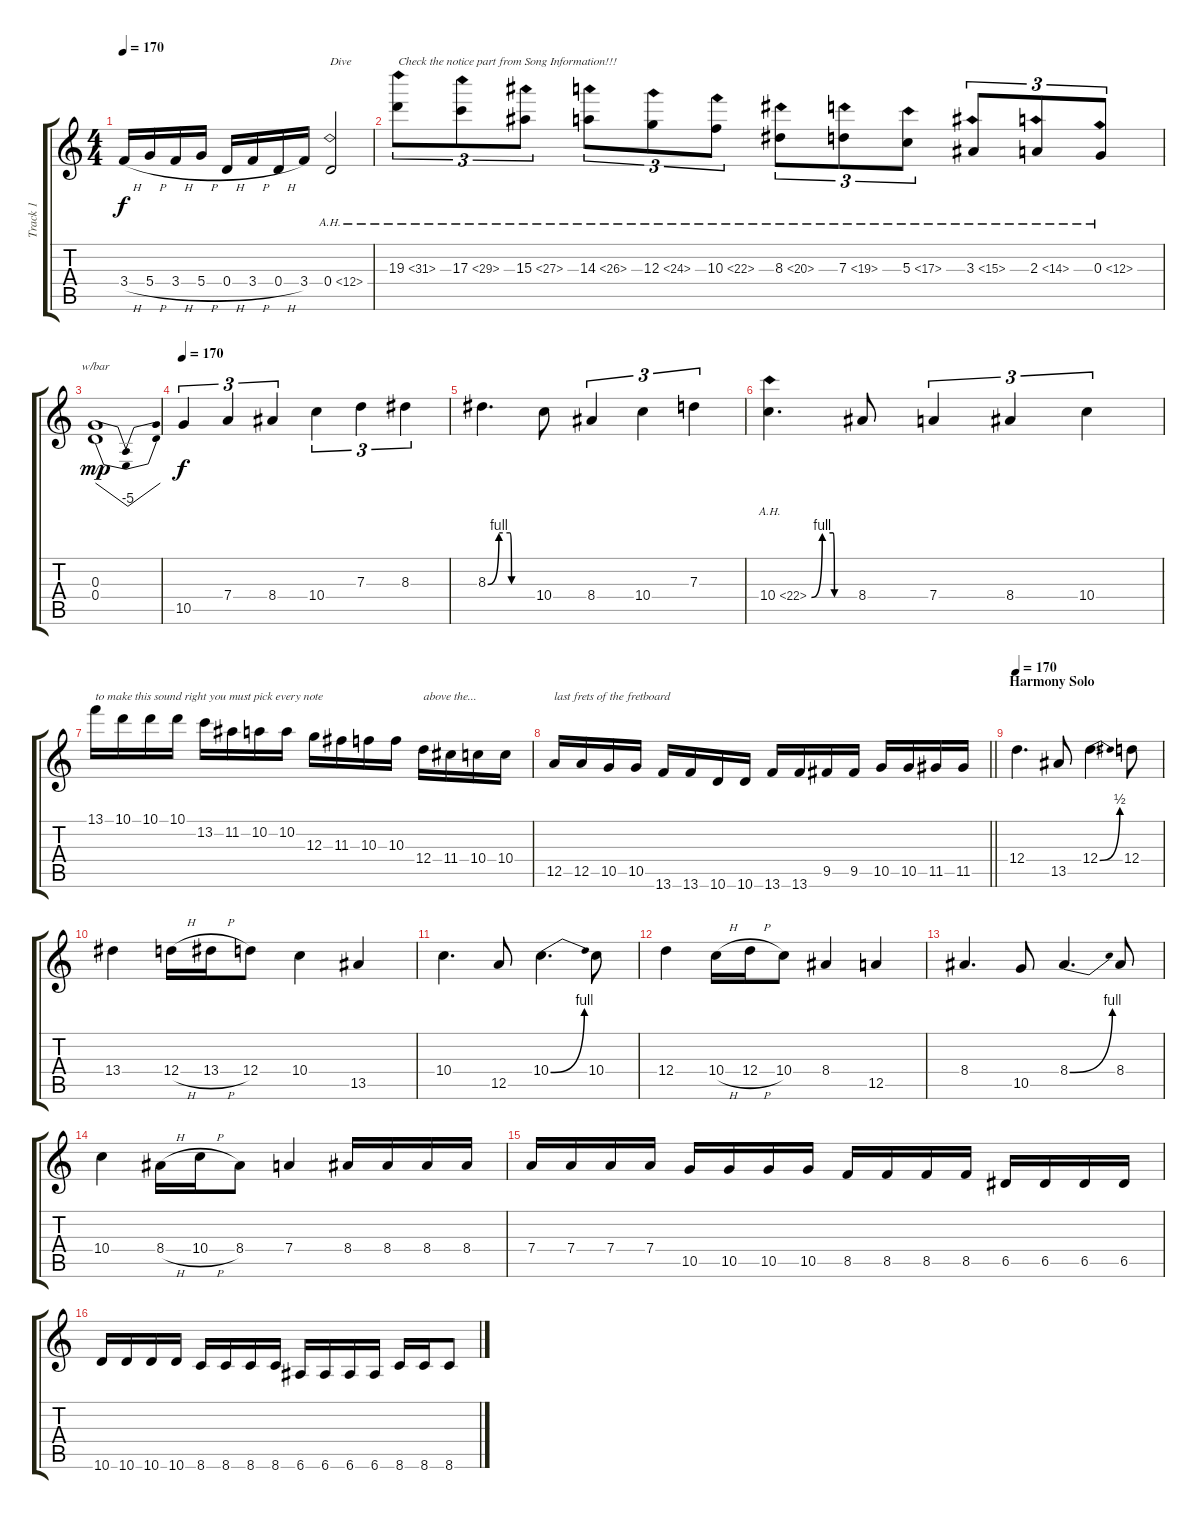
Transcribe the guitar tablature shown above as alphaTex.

\track ("Track 1" "Track 1") {instrument distortionguitar}
\staff {score tabs}
\tuning (E4 B3 G3 D3 A2 E2) {hide}
\ts (4 4)
\tempo 170
\clef g2
\ks c
3.4{h}.16{dy f} 5.4{h}.16 3.4{h}.16 5.4{h}.16 0.4{h}.16 3.4{h}.16 0.4{h}.16 3.4.16 0.4{ah 12}.2{txt "Dive"} |
19.3{ah 12}.8{tu (3 2) txt "Check the notice part from Song Information!!!"} 17.3{ah 12}.8{tu (3 2)} 15.3{ah 12}.8{tu (3 2)} 14.3{ah 12}.8{tu (3 2)} 12.3{ah 12}.8{tu (3 2)} 10.3{ah 12}.8{tu (3 2)} 8.3{ah 12}.8{tu (3 2)} 7.3{ah 12}.8{tu (3 2)} 5.3{ah 12}.8{tu (3 2)} 3.3{ah 12}.8{tu (3 2)} 2.3{ah 12}.8{tu (3 2)} 0.3{ah 12}.8{tu (3 2)} |
(0.3 0.4).1{tbe (dip default 0 0 30 -20 60 0) dy mp} |
\tempo 170
10.5.4{tu (3 2) dy f} 7.4.4{tu (3 2)} 8.4.4{tu (3 2)} 10.4.4{tu (3 2)} 7.3.4{tu (3 2)} 8.3.4{tu (3 2)} |
8.3{be (custom 0 0 15 4 30 4 32 0 45 0 60 0)}.4{d} 10.4.8 8.4.4{tu (3 2)} 10.4.4{tu (3 2)} 7.3.4{tu (3 2)} |
10.4{be (custom 0 0 15 4 30 4 32 0 45 0 60 0) ah 12}.4{d} 8.4.8 7.4.4{tu (3 2)} 8.4.4{tu (3 2)} 10.4.4{tu (3 2)} |
13.1.16{txt "to make this sound right you must pick every note"} 10.1.16 10.1.16 10.1.16 13.2.16 11.2.16 10.2.16 10.2.16{instrument guitarharmonics} 12.3.16{instrument guitarharmonics} 11.3.16{instrument distortionguitar} 10.3.16{instrument guitarharmonics} 10.3.16{instrument distortionguitar} 12.4.16{txt "above the..." instrument guitarharmonics} 11.4.16 10.4.16 10.4.16 |
\barLineRight lightlight
12.5.16{txt "last frets of the fretboard" instrument distortionguitar} 12.5.16 10.5.16 10.5.16 13.6.16 13.6.16 10.6.16 10.6.16 13.6.16 13.6.16 9.5.16 9.5.16 10.5.16 10.5.16 11.5.16 11.5.16 |
\section ("" "Harmony Solo")
\tempo 170
12.4.4{d} 13.5.8 12.4{be (bend 0 0 60 2)}.4{d} 12.4.8 |
13.4.4 12.4{h}.16 13.4{h}.16 12.4.8 10.4.4 13.5.4 |
10.4.4{d} 12.5.8 10.4{be (bend 0 0 60 4)}.4{d} 10.4.8 |
12.4.4 10.4{h}.16 12.4{h}.16 10.4.8 8.4.4 12.5.4 |
8.4.4{d} 10.5.8 8.4{be (bend 0 0 60 4)}.4{d} 8.4.8 |
10.4.4 8.4{h}.16 10.4{h}.16 8.4.8 7.4.4 8.4.16 8.4.16 8.4.16 8.4.16 |
7.4.16 7.4.16 7.4.16 7.4.16 10.5.16 10.5.16 10.5.16 10.5.16 8.5.16 8.5.16 8.5.16 8.5.16 6.5.16 6.5.16 6.5.16 6.5.16 |
10.6.16 10.6.16 10.6.16 10.6.16 8.6.16 8.6.16 8.6.16 8.6.16 6.6.16 6.6.16 6.6.16 6.6.16 8.6.16 8.6.16 8.6.8
